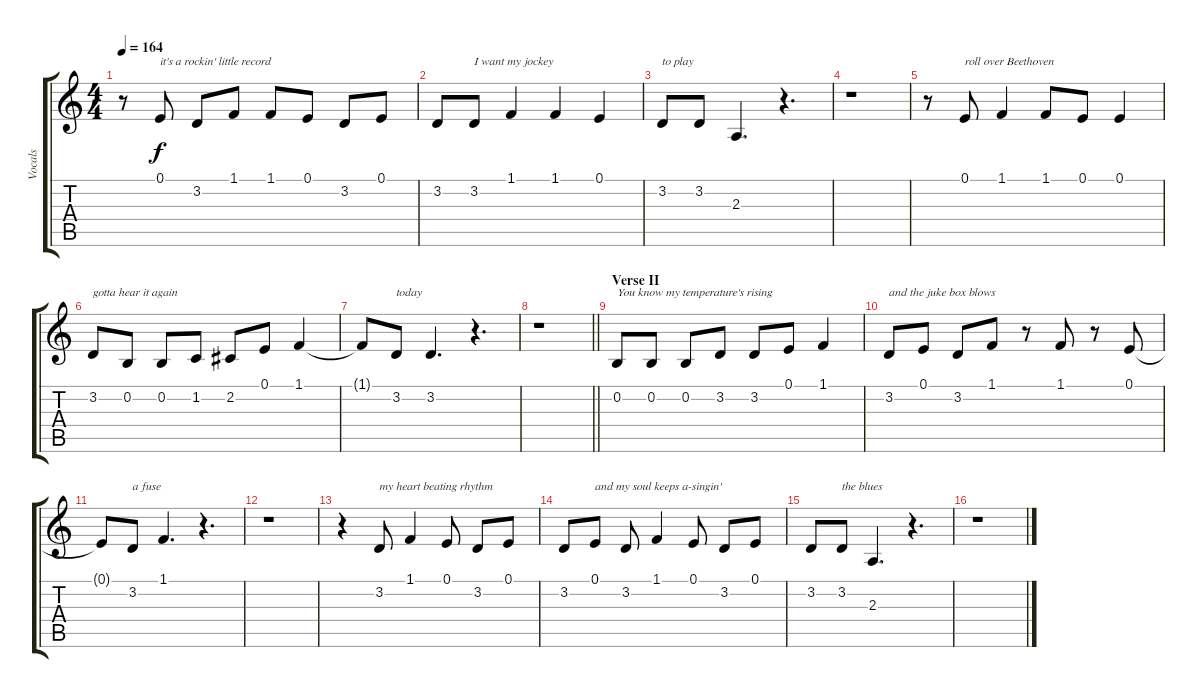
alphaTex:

\track ("Vocals" "Vocals") {instrument tenorsax}
\staff {score tabs}
\tuning (E4 B3 G3 D3 A2 E2) {hide}
\ts (4 4)
\tempo 164
\clef g2
\ks c
r.8{dy f} 0.1.8{txt "it's a rockin' little record"} 3.2.8 1.1.8 1.1.8 0.1.8 3.2.8 0.1.8 |
3.2.8 3.2.8{txt "I want my jockey"} 1.1.4 1.1.4 0.1.4 |
3.2.8{txt "to play"} 3.2.8 2.3.4{d} r.4{d} |
r.1 |
r.8 0.1.8{txt "roll over Beethoven"} 1.1.4 1.1.8 0.1.8 0.1.4 |
3.2.8{txt "gotta hear it again"} 0.2.8 0.2.8 1.2.8 2.2.8 0.1.8 1.1.4 |
1.1{t}.8 3.2.8{txt "today"} 3.2.4{d} r.4{d} |
\barLineRight lightlight
r.1 |
\section ("" "Verse II")
0.2.8{txt "You know my temperature's rising"} 0.2.8 0.2.8 3.2.8 3.2.8 0.1.8 1.1.4 |
3.2.8{txt "and the juke box blows"} 0.1.8 3.2.8 1.1.8 r.8 1.1.8 r.8 0.1.8 |
0.1{t}.8 3.2.8{txt "a fuse"} 1.1.4{d} r.4{d} |
r.1 |
r.4 3.2.8{txt "my heart beating rhythm"} 1.1.4 0.1.8 3.2.8 0.1.8 |
3.2.8 0.1.8{txt "and my soul keeps a-singin'"} 3.2.8 1.1.4 0.1.8 3.2.8 0.1.8 |
3.2.8 3.2.8{txt "the blues"} 2.3.4{d} r.4{d} |
r.1
